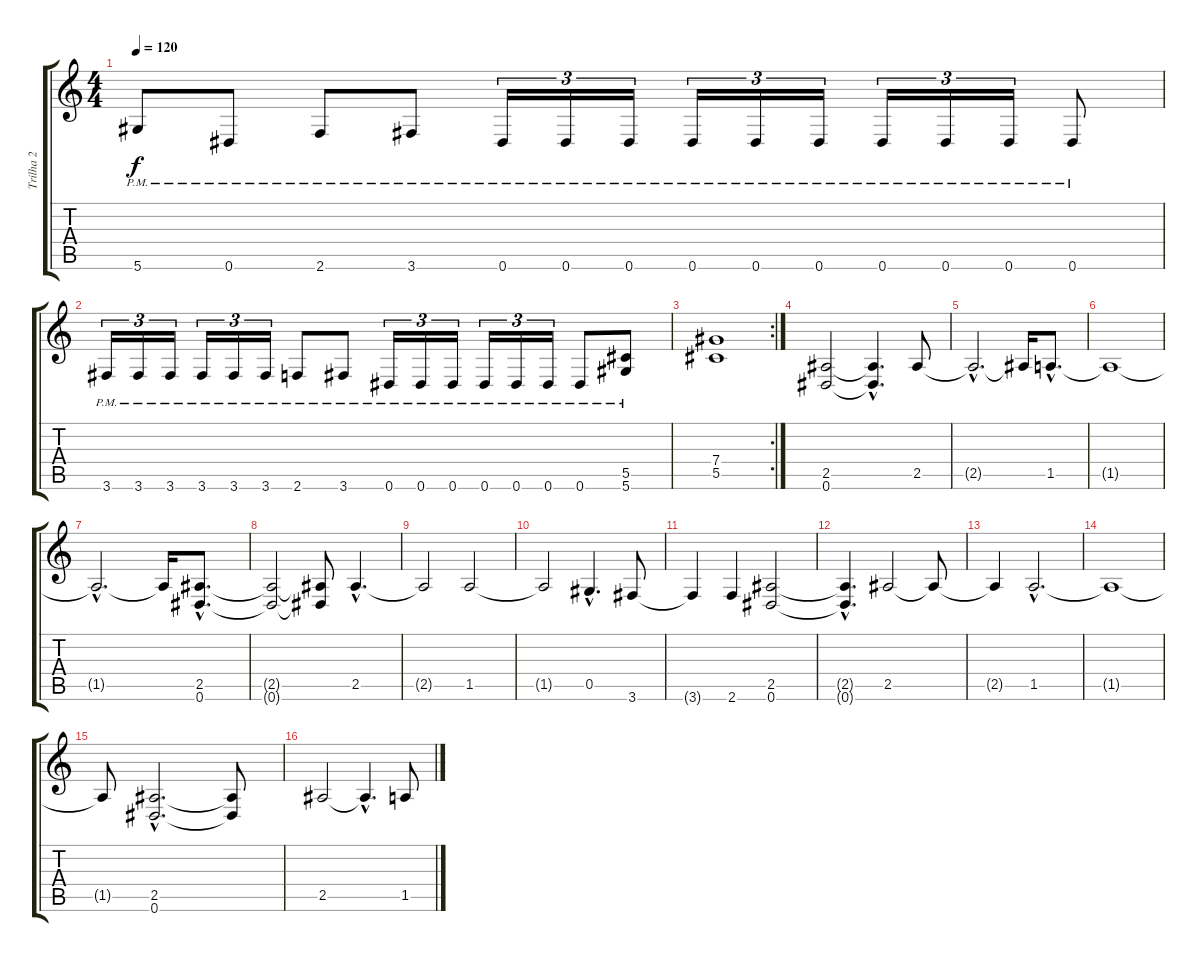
\track ("Trilha 2" "Trilha 2") {instrument distortionguitar}
\staff {score tabs}
\tuning (Eb4 Bb3 Gb3 Db3 Ab2 Eb2) {hide}
\ts (4 4)
\tempo 120
\clef g2
\ks c
5.6{pm}.8{dy f} 0.6{pm}.8 2.6{pm}.8 3.6{pm}.8 0.6{pm}.16{tu (3 2)} 0.6{pm}.16{tu (3 2)} 0.6{pm}.16{tu (3 2)} 0.6{pm}.16{tu (3 2)} 0.6{pm}.16{tu (3 2)} 0.6{pm}.16{tu (3 2)} 0.6{pm}.16{tu (3 2)} 0.6{pm}.16{tu (3 2)} 0.6{pm}.16{tu (3 2)} 0.6{pm}.8 |
3.6{pm}.16{tu (3 2)} 3.6{pm}.16{tu (3 2)} 3.6{pm}.16{tu (3 2)} 3.6{pm}.16{tu (3 2)} 3.6{pm}.16{tu (3 2)} 3.6{pm}.16{tu (3 2)} 2.6{pm}.8 3.6{pm}.8 0.6{pm}.16{tu (3 2)} 0.6{pm}.16{tu (3 2)} 0.6{pm}.16{tu (3 2)} 0.6{pm}.16{tu (3 2)} 0.6{pm}.16{tu (3 2)} 0.6{pm}.16{tu (3 2)} 0.6{pm}.8 (5.5{pm} 5.6{pm}).8 |
\rc 2
(7.4 5.5).1 |
(2.5 0.6).2 (2.5{hac t} 0.6{hac t}).4{d} 2.5.8 |
2.5{hac t}.2{d} 2.5{t}.16 1.5{hac}.8{d} |
1.5{t}.1 |
1.5{hac t}.2{d} 1.5{t}.16 (2.5{hac} 0.6{hac}).8{d} |
(2.5{t} 0.6{t}).2 (2.5{t} 0.6{t}).8 2.5{hac}.4{d} |
2.5{t}.2 1.5.2 |
1.5{t}.2 0.5{hac}.4{d} 3.6.8 |
3.6{t}.4 2.6.4 (2.5 0.6).2 |
(2.5{hac t} 0.6{hac t}).4{d} 2.5.2 2.5{t}.8 |
2.5{t}.4 1.5{hac}.2{d} |
1.5{t}.1 |
1.5{t}.8 (2.5{hac} 0.6{hac}).2{d} (2.5{t} 0.6{t}).8 |
2.5.2 2.5{hac t}.4{d} 1.5.8
